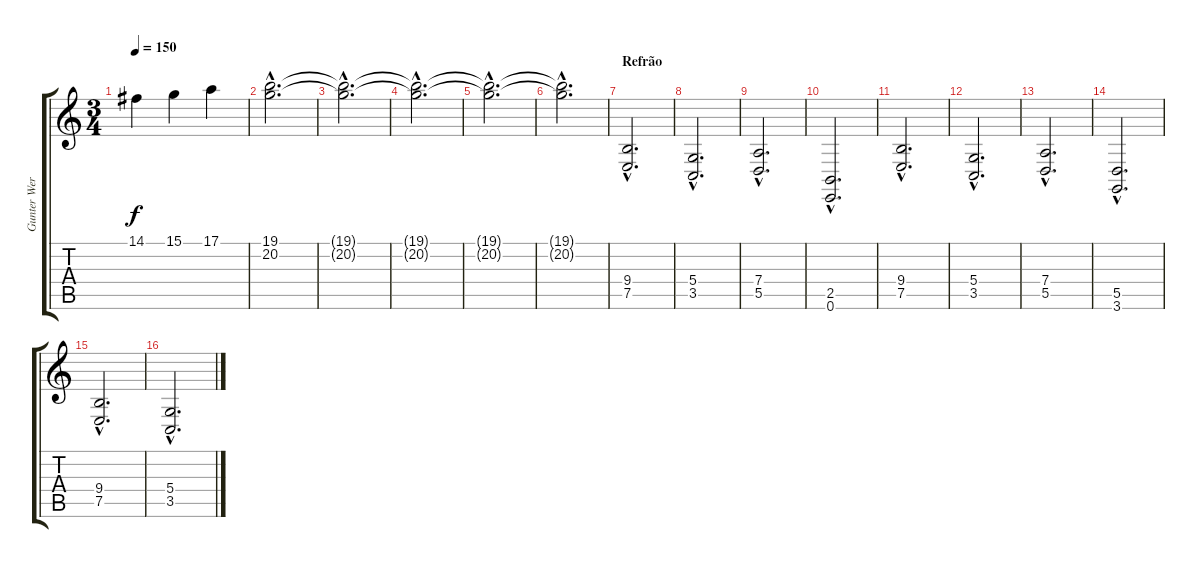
\track ("Gunter Werno" "Gunter Wer") {instrument brightacousticpiano}
\staff {score tabs}
\tuning (E4 B3 G3 D3 A2 E2) {hide}
\ts (3 4)
\tempo 150
\clef g2
\ks c
14.1.4{dy f instrument synthstrings1} 15.1.4 17.1.4 |
(19.1{hac} 20.2{hac}).2{d instrument synthstrings1} |
(19.1{hac t} 20.2{hac t}).2{d} |
(19.1{hac t} 20.2{hac t}).2{d} |
(19.1{hac t} 20.2{hac t}).2{d} |
(19.1{hac t} 20.2{hac t}).2{d} |
\section ("" "Refrão")
(9.4{hac} 7.5{hac}).2{d instrument stringensemble1} |
(5.4{hac} 3.5{hac}).2{d} |
(7.4{hac} 5.5{hac}).2{d} |
(2.5{hac} 0.6{hac}).2{d} |
(9.4{hac} 7.5{hac}).2{d instrument stringensemble1} |
(5.4{hac} 3.5{hac}).2{d} |
(7.4{hac} 5.5{hac}).2{d} |
(5.5{hac} 3.6{hac}).2{d} |
(9.4{hac} 7.5{hac}).2{d instrument stringensemble1} |
(5.4{hac} 3.5{hac}).2{d}
